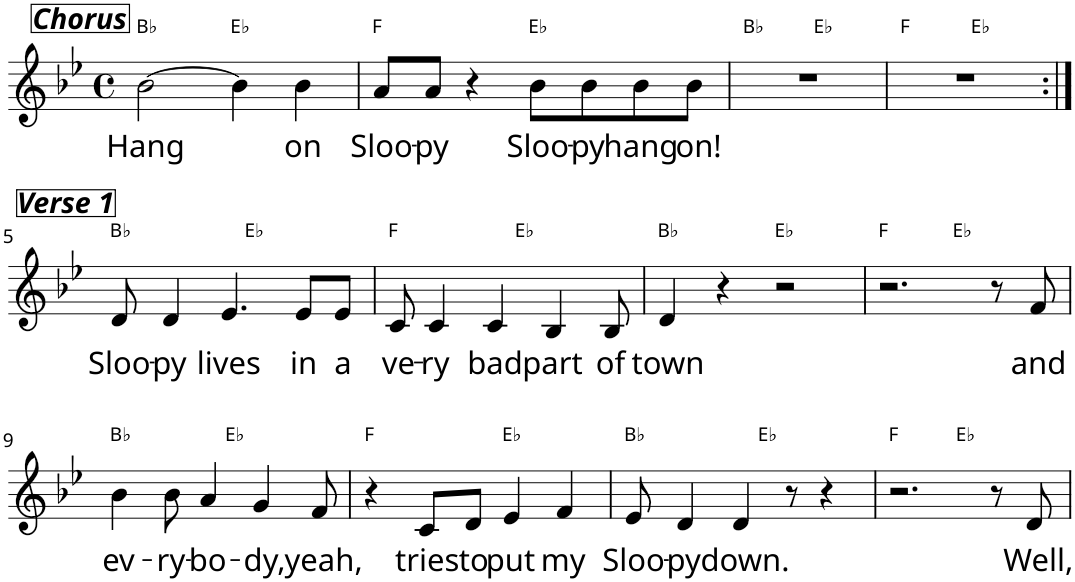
**kern	**text	**harte
*part1	*part1	*part1
*staff1	*staff1	*
*I"Voice	*	*
*I'Voice	*	*
*clefG2	*	*
*k[b-e-]	*	*
*B-:	*	*
*M4/4	*	*
*met(c)	*	*
=1	=1	=1
!LO:TX:a:Bi:t=Chorus	!	!
!	!LO:LY:b	!
[2b-\	Hang	Bb:maj
4b-\]	.	Eb:maj
!	!LO:LY:b	!
4b-\	on	.
=2	=2	=2
!	!LO:LY:b	!
8a/L	Sloo-	F:maj
!	!LO:LY:b	!
8a/J	-py	.
4r	.	.
!	!LO:LY:b	!
8b-\L	Sloo-	Eb:maj
!	!LO:LY:b	!
8b-\	-py	.
!	!LO:LY:b	!
8b-\	hang	.
!	!LO:LY:b	!
8b-\J	on!	.
=3	=3	=3
*^	*	*
1r	2ryy	.	Bb:maj
.	2ryy	.	Eb:maj
=4	=4	=4	=4
1r	2ryy	.	F:maj
.	2ryy	.	Eb:maj
!!LO:LB:g=z	!!
=5:|!	=5:|!	=5:|!	=5:|!
!LO:TX:a:Bi:t=Verse 1	!	!	!
!	!	!LO:LY:b	!
8d/	2ryy	Sloo-	Bb:maj
!	!	!LO:LY:b	!
4d/	.	-py	.
!	!	!LO:LY:b	!
4.e-/	.	lives	.
.	2ryy	.	Eb:maj
!	!	!LO:LY:b	!
8e-/L	.	in	.
!	!	!LO:LY:b	!
8e-/J	.	a	.
=6	=6	=6	=6
!	!	!LO:LY:b	!
8c/	2ryy	ve-	F:maj
!	!	!LO:LY:b	!
4c/	.	-ry	.
!	!	!LO:LY:b	!
4c/	.	bad	.
.	2ryy	.	Eb:maj
!	!	!LO:LY:b	!
4B-/	.	part	.
!	!	!LO:LY:b	!
8B-/	.	of	.
=7	=7	=7	=7
!	!	!LO:LY:b	!
*v	*v	*	*
4d/	town	Bb:maj
4r	.	.
2r	.	Eb:maj
=8	=8	=8
*^	*	*
2.r	2ryy	.	F:maj
.	2ryy	.	Eb:maj
8r	.	.	.
!	!	!LO:LY:b	!
8f/	.	and	.
!!LO:LB:g=z	!!
=9	=9	=9	=9
!	!	!LO:LY:b	!
4b-\	2ryy	ev-	Bb:maj
!	!	!LO:LY:b	!
8b-\	.	-ry-	.
!	!	!LO:LY:b	!
4a/	.	-bo-	.
.	2ryy	.	Eb:maj
!	!	!LO:LY:b	!
4g/	.	-dy,	.
!	!	!LO:LY:b	!
8f/	.	yeah,	.
*v	*v	*	*
=10	=10	=10
4r	.	F:maj
!	!LO:LY:b	!
8c/L	tries	.
!	!LO:LY:b	!
8d/J	to	.
!	!LO:LY:b	!
4e-/	put	Eb:maj
!	!LO:LY:b	!
4f/	my	.
=11	=11	=11
!	!LO:LY:b	!
*^	*	*
8e-/	2ryy	Sloo-	Bb:maj
!	!	!LO:LY:b	!
4d/	.	-py	.
!	!	!LO:LY:b	!
4d/	.	down.	.
.	2ryy	.	Eb:maj
8r	.	.	.
4r	.	.	.
=12	=12	=12	=12
2.r	2ryy	.	F:maj
.	2ryy	.	Eb:maj
8r	.	.	.
!	!	!LO:LY:b	!
8d/	.	Well,	.
*v	*v	*	*
=	=	=
*-	*-	*-
